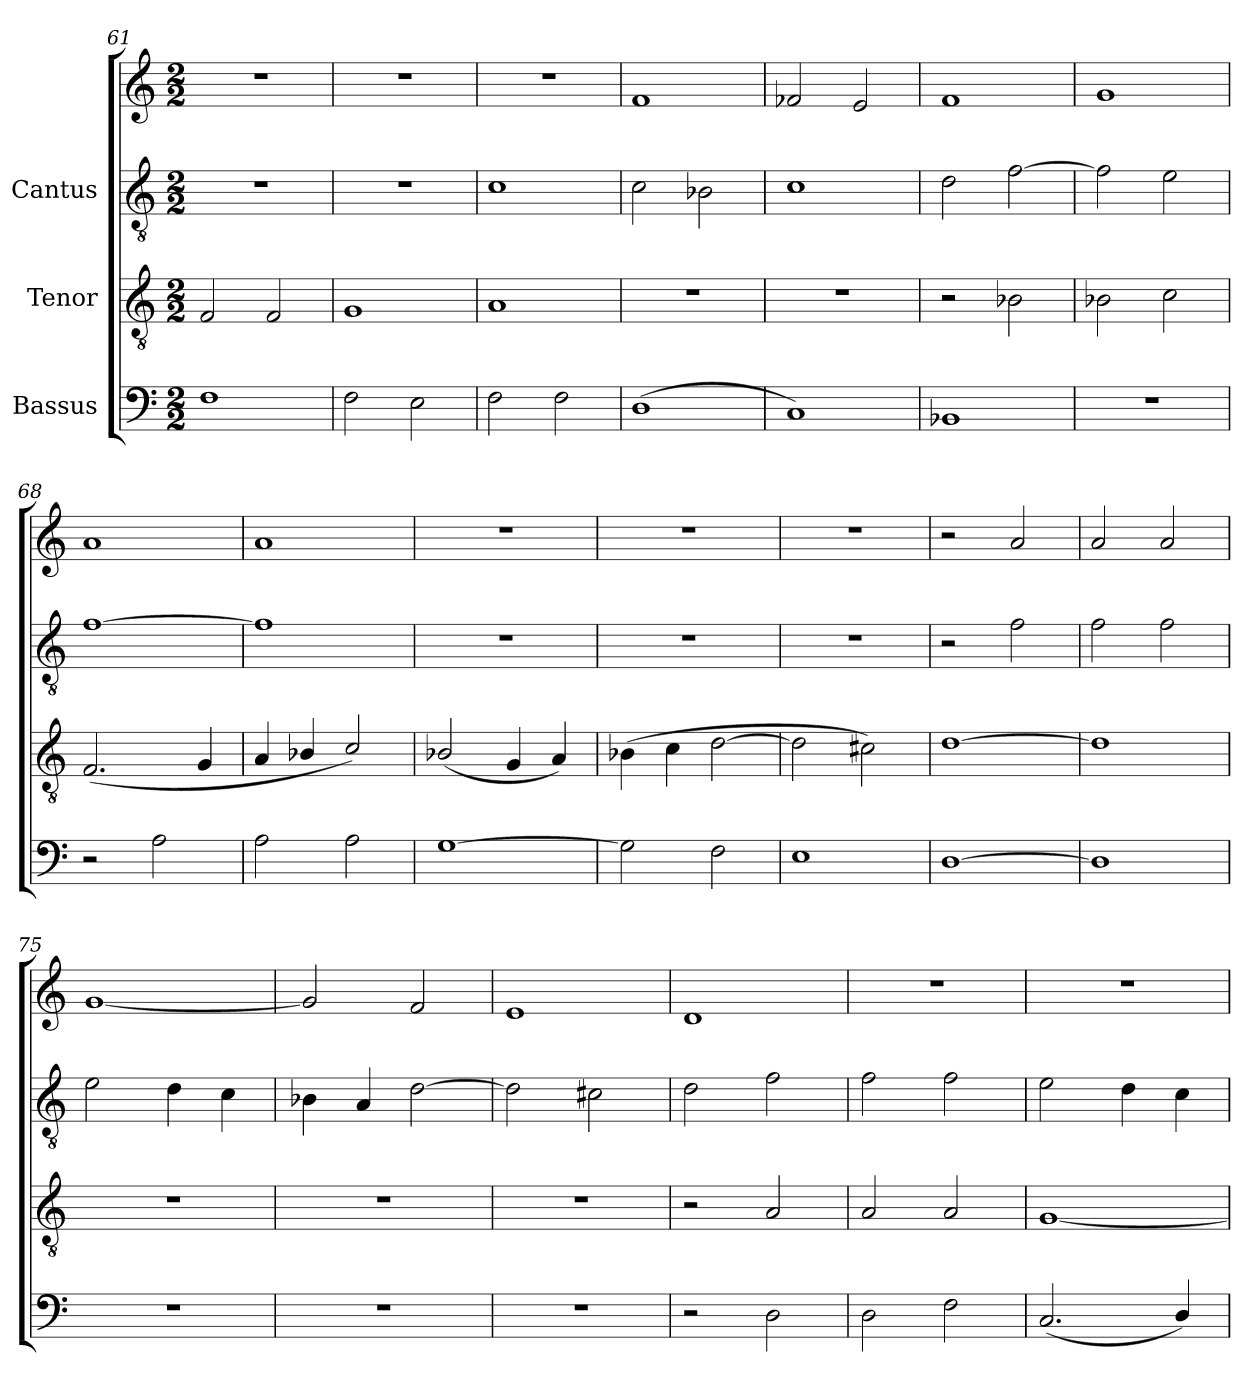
**kern	**kern	**kern	**kern
*part3	*part2	*part1	*part1
*staff4	*staff3	*staff2	*staff1
*I"Bassus	*I"Tenor	*I"Cantus	*
!!LO:LB:g=z
*clefF4	*clefGv2	*clefGv2	*clefG2
*M2/2	*M2/2	*M2/2	*M2/2
=61	=61	=61	=61
1F	2F/	1r	1r
.	2F/	.	.
=62	=62	=62	=62
2F\	1G	1r	1r
2E\	.	.	.
=63	=63	=63	=63
2F\	1A	1c	1r
2F\	.	.	.
=64	=64	=64	=64
(>1D	1r	2c\	1f
.	.	2B-X\	.
=65	=65	=65	=65
1C)	1r	1c	2f-X/
.	.	.	2e/
=66	=66	=66	=66
1BB-X	2r	2d\	1f
.	2B-X\	[>2f\	.
=67	=67	=67	=67
1r	2B-X\	2f\]	1g
.	2c\	2e\	.
=68	=68	=68	=68
2r	(<2.F/	[>1f	1a
2A\	.	.	.
.	4G/	.	.
!!LO:PB:g=z
=69	=69	=69	=69
2A\	4A/	1f]	1a
.	4B-X/	.	.
2A\	2c/)	.	.
=70	=70	=70	=70
[>1G	(<2B-X/	1r	1r
.	4G/	.	.
.	4A/)	.	.
=71	=71	=71	=71
2G\]	(>4B-X\	1r	1r
.	4c\	.	.
2F\	[>2d\	.	.
=72	=72	=72	=72
1E	2d\]	1r	1r
.	2c#X\)	.	.
=73	=73	=73	=73
[>1D	[>1d	2r	2r
.	.	2f\	2a/
=74	=74	=74	=74
1D]	1d]	2f\	2a/
.	.	2f\	2a/
=75	=75	=75	=75
1r	1r	2e\	[<1g
.	.	4d\	.
.	.	4c\	.
=76	=76	=76	=76
1r	1r	4B-X\	2g/]
.	.	4A/	.
.	.	[>2d\	2f/
!!LO:LB:g=z
=77	=77	=77	=77
1r	1r	2d\]	1e
.	.	2c#X\	.
=78	=78	=78	=78
2r	2r	2d\	1d
2D\	2A/	2f\	.
=79	=79	=79	=79
2D\	2A/	2f\	1r
2F\	2A/	2f\	.
=80	=80	=80	=80
(<2.C/	[<1G	2e\	1r
.	.	4d\	.
4D/)	.	4c\	.
=	=	=	=
*-	*-	*-	*-
